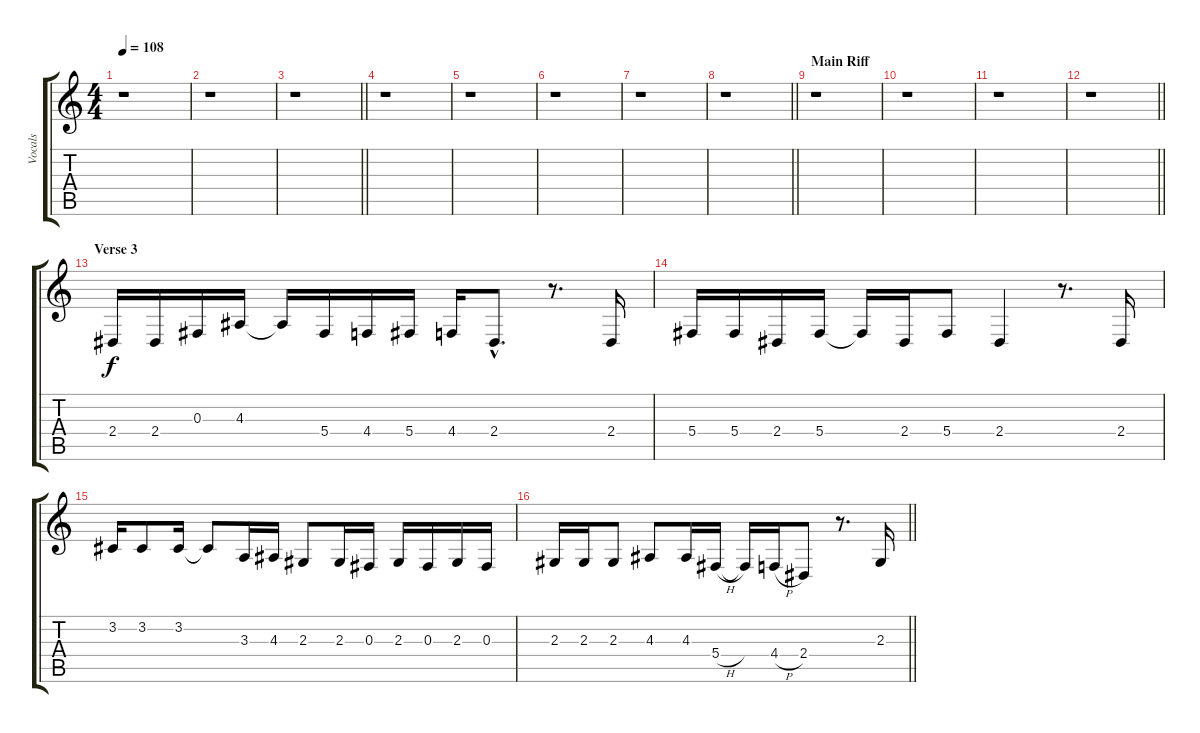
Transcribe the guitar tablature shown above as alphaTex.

\track ("Vocals" "Vocals") {instrument lead6voice}
\staff {score tabs}
\tuning (Eb4 Bb3 Gb3 Db3 Ab2 Eb2) {hide}
\ts (4 4)
\tempo 108
\clef g2
\ks c
r.1{dy f} |
r.1 |
\barLineRight lightlight
r.1 |
r.1 |
r.1 |
r.1 |
r.1 |
\barLineRight lightlight
r.1 |
\section ("" "Main Riff")
r.1 |
r.1 |
r.1 |
\barLineRight lightlight
r.1 |
\section ("" "Verse 3")
2.4.16 2.4.16 0.3.16 4.3.16 4.3{t}.16 5.4.16 4.4.16 5.4.16 4.4.16 2.4{hac}.8{d} r.8{d} 2.4.16 |
5.4.16 5.4.16 2.4.16 5.4.16 5.4{t}.16 2.4.16 5.4.8 2.4.4 r.8{d} 2.4.16 |
3.2.16 3.2.8 3.2.16 3.2{t}.8 3.3.16 4.3.16 2.3.8 2.3.16 0.3.16 2.3.16 0.3.16 2.3.16 0.3.16 |
\barLineRight lightlight
2.3.16 2.3.16 2.3.8 4.3.8 4.3.16 5.4{h}.16 5.4{t}.16 4.4{h}.16 2.4.8 r.8{d} 2.3.16
